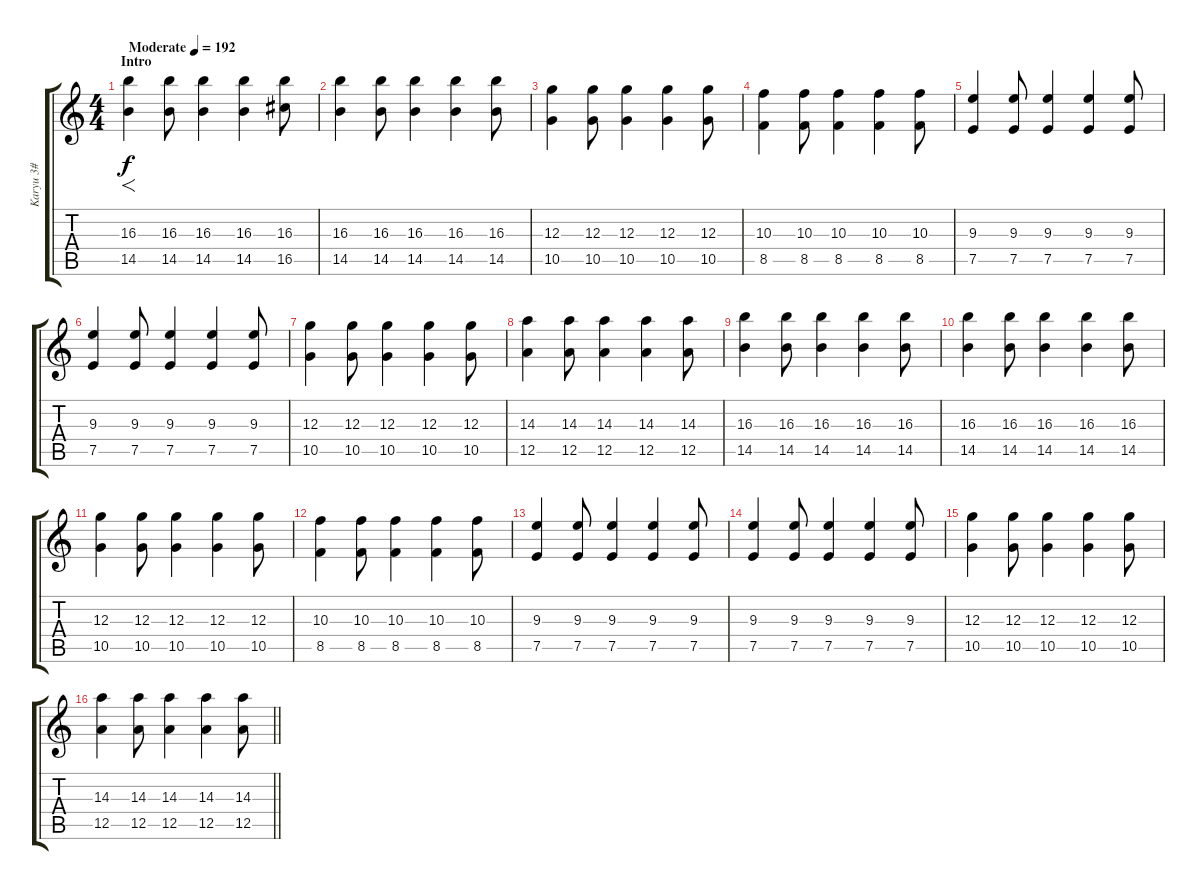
\track ("Karyu 3#" "Karyu 3#") {instrument distortionguitar}
\staff {score tabs}
\tuning (E4 B3 G3 D3 A2 D2) {hide}
\ts (4 4)
\section ("" "Intro")
\tempo (192 "Moderate")
\clef g2
\ks c
(16.3 14.5).4{f dy f instrument distortionguitar} (16.3 14.5).8 (16.3 14.5).4 (16.3 14.5).4 (16.3 16.5).8 |
(16.3 14.5).4 (16.3 14.5).8 (16.3 14.5).4 (16.3 14.5).4 (16.3 14.5).8 |
(12.3 10.5).4 (12.3 10.5).8 (12.3 10.5).4 (12.3 10.5).4 (12.3 10.5).8 |
(10.3 8.5).4 (10.3 8.5).8 (10.3 8.5).4 (10.3 8.5).4 (10.3 8.5).8 |
(9.3 7.5).4 (9.3 7.5).8 (9.3 7.5).4 (9.3 7.5).4 (9.3 7.5).8 |
(9.3 7.5).4 (9.3 7.5).8 (9.3 7.5).4 (9.3 7.5).4 (9.3 7.5).8 |
(12.3 10.5).4 (12.3 10.5).8 (12.3 10.5).4 (12.3 10.5).4 (12.3 10.5).8 |
(14.3 12.5).4 (14.3 12.5).8 (14.3 12.5).4 (14.3 12.5).4 (14.3 12.5).8 |
(16.3 14.5).4 (16.3 14.5).8 (16.3 14.5).4 (16.3 14.5).4 (16.3 14.5).8 |
(16.3 14.5).4 (16.3 14.5).8 (16.3 14.5).4 (16.3 14.5).4 (16.3 14.5).8 |
(12.3 10.5).4 (12.3 10.5).8 (12.3 10.5).4 (12.3 10.5).4 (12.3 10.5).8 |
(10.3 8.5).4 (10.3 8.5).8 (10.3 8.5).4 (10.3 8.5).4 (10.3 8.5).8 |
(9.3 7.5).4 (9.3 7.5).8 (9.3 7.5).4 (9.3 7.5).4 (9.3 7.5).8 |
(9.3 7.5).4 (9.3 7.5).8 (9.3 7.5).4 (9.3 7.5).4 (9.3 7.5).8 |
(12.3 10.5).4 (12.3 10.5).8 (12.3 10.5).4 (12.3 10.5).4 (12.3 10.5).8 |
\barLineRight lightlight
(14.3 12.5).4 (14.3 12.5).8 (14.3 12.5).4 (14.3 12.5).4 (14.3 12.5).8
